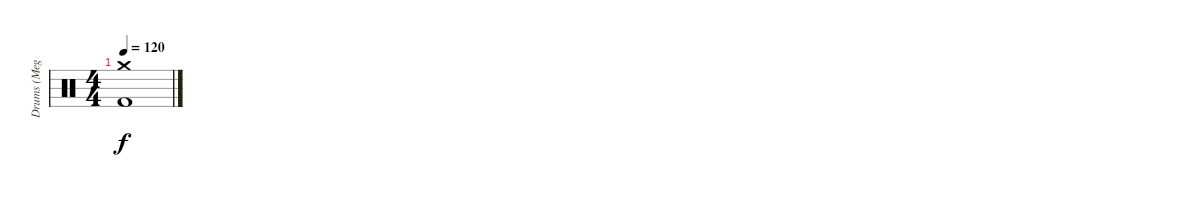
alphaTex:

\track ("Drums (Meg White)" "Drums (Meg") {instrument percussion}
\staff {score}
\articulation defaults
\ts (4 4)
\tempo 120
\clef neutral
\ks c
("Crash medium (hit)" "Kick (hit) 2").1{dy f}
